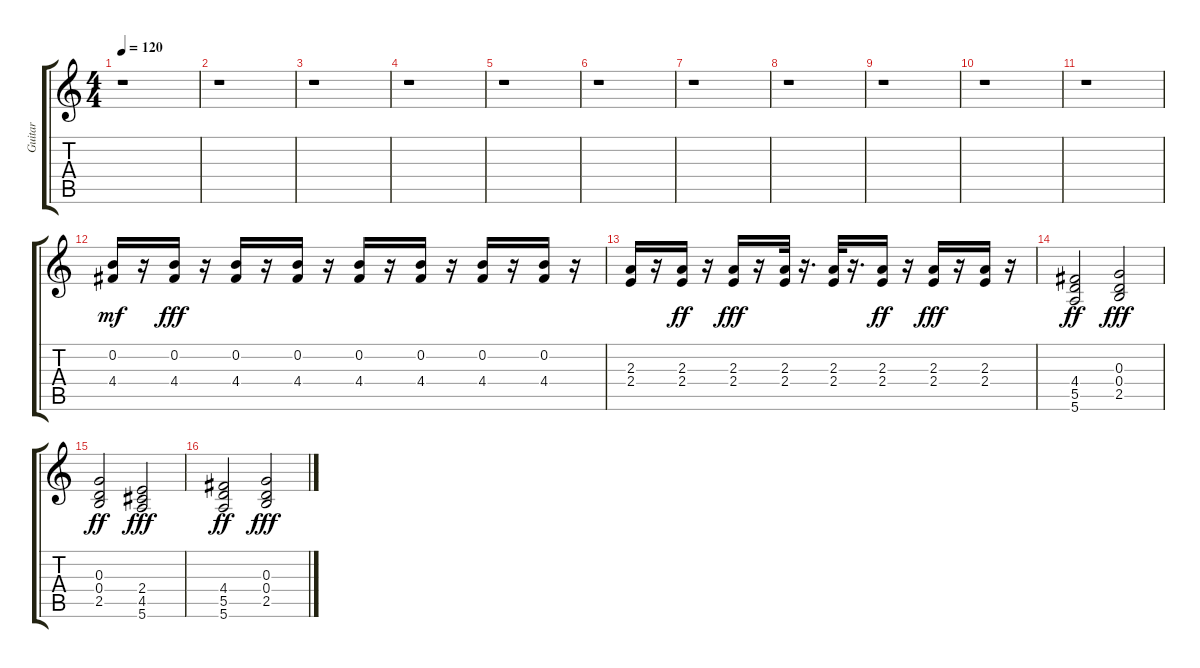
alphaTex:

\track ("Guitar" "Guitar") {instrument distortionguitar}
\staff {score tabs}
\tuning (E4 B3 G3 D3 A2 E2) {hide}
\ts (4 4)
\tempo 120
\clef g2
\ks c
r.1{dy fff} |
r.1 |
r.1 |
r.1 |
r.1 |
r.1 |
r.1 |
r.1 |
r.1 |
r.1 |
r.1 |
(0.2 4.4).16{dy mf} r.16 (0.2 4.4).16{dy fff} r.16 (0.2 4.4).16 r.16 (0.2 4.4).16 r.16 (0.2 4.4).16 r.16 (0.2 4.4).16 r.16 (0.2 4.4).16 r.16 (0.2 4.4).16 r.16 |
(2.3 2.4).16 r.16 (2.3 2.4).16{dy ff} r.16 (2.3 2.4).16{dy fff} r.16 (2.3 2.4).32 r.16{d} (2.3 2.4).32 r.16{d} (2.3 2.4).16{dy ff} r.16 (2.3 2.4).16{dy fff} r.16 (2.3 2.4).16 r.16 |
(4.4 5.5 5.6).2{dy ff} (0.3 0.4 2.5).2{dy fff} |
(0.3 0.4 2.5).2{dy ff} (2.4 4.5 5.6).2{dy fff} |
(4.4 5.5 5.6).2{dy ff} (0.3 0.4 2.5).2{dy fff}
